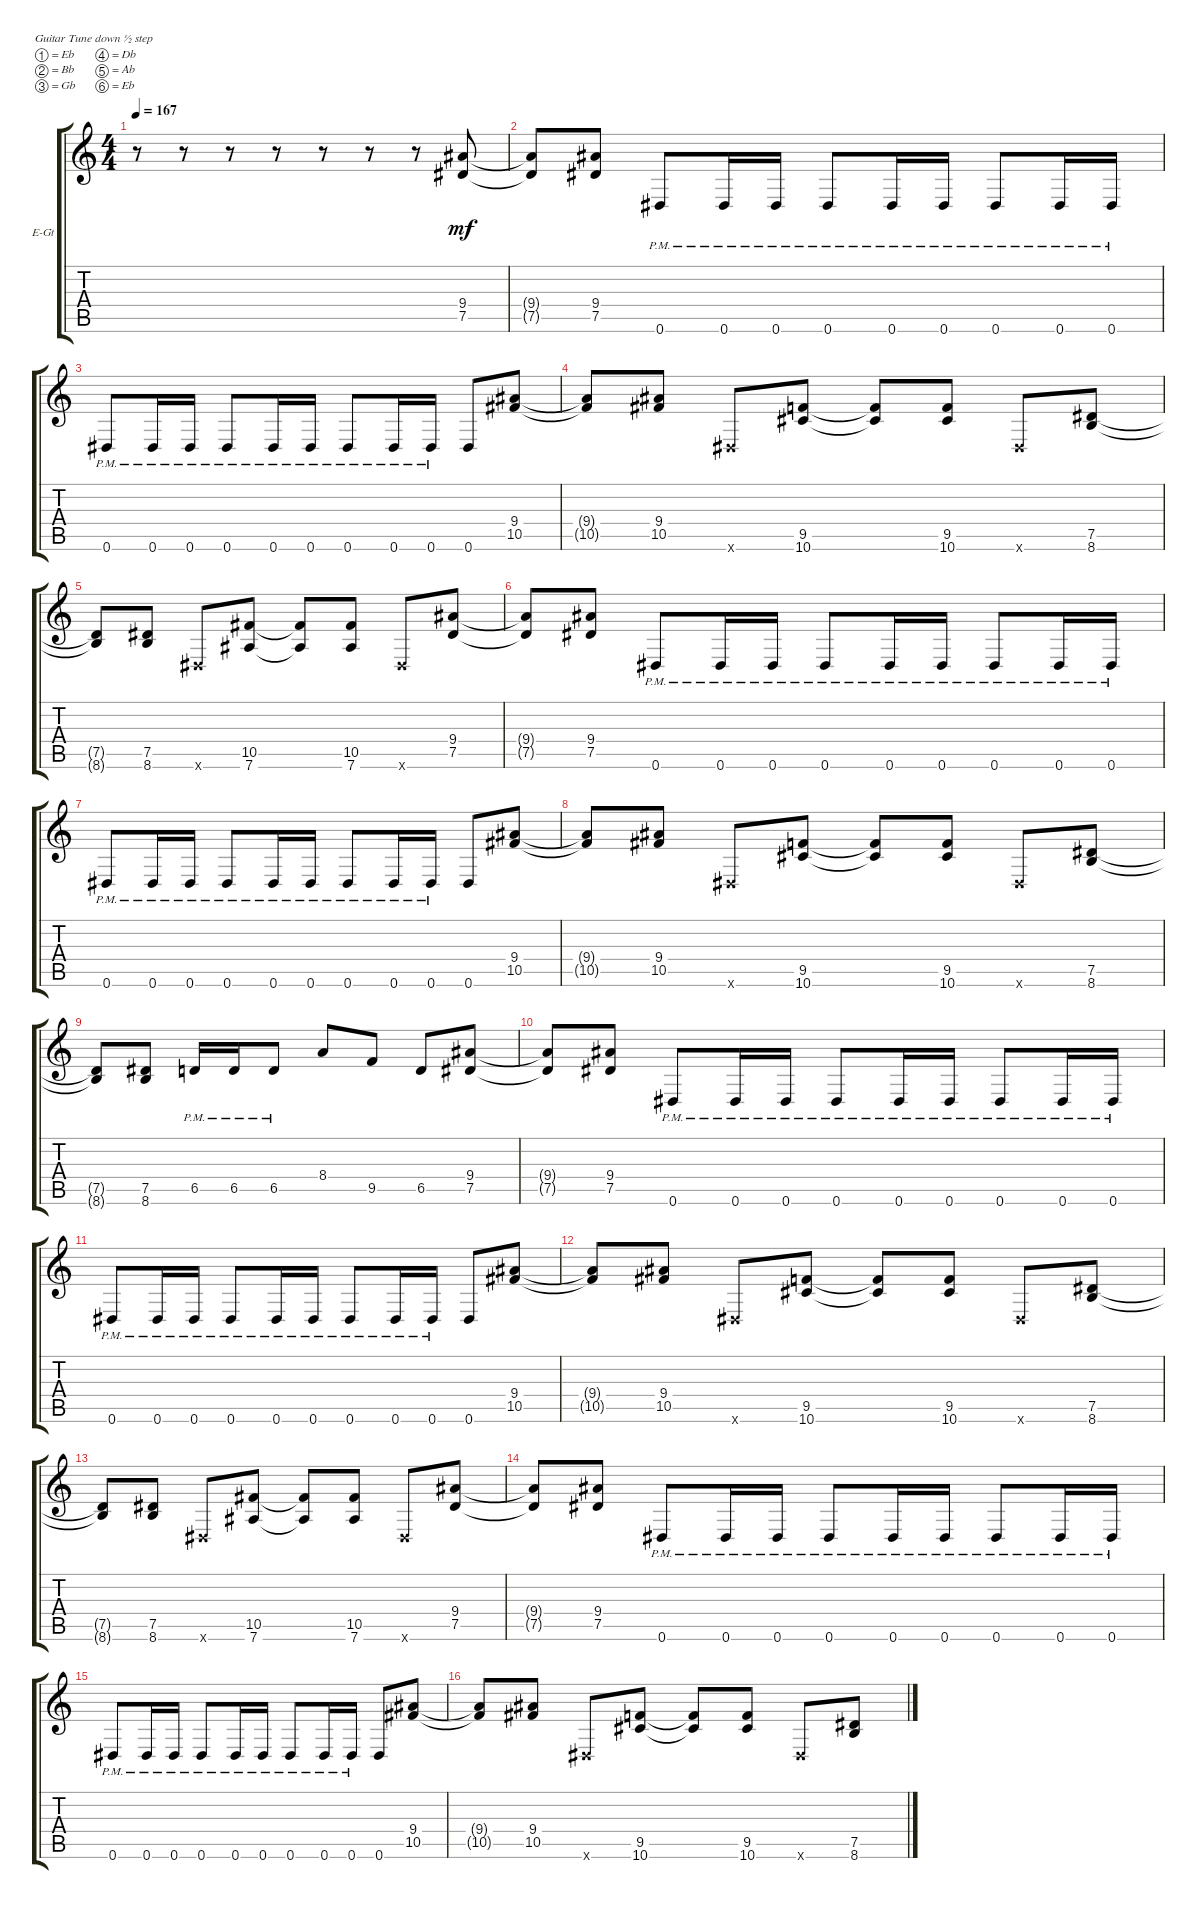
\bracketExtendMode groupsimilarinstruments
\firstSystemTrackNameOrientation horizontal
\otherSystemsTrackNameOrientation horizontal
\track ("right" "E-Gt") {instrument distortionguitar}
\staff {score tabs}
\tuning (Eb4 Bb3 Gb3 Db3 Ab2 Eb2)
\ts (4 4)
\tempo 167
\clef g2
\ks c
r.8{dy mf instrument distortionguitar} r.8 r.8 r.8 r.8 r.8 r.8 (7.5 9.4).8 |
(7.5{t} 9.4{t}).8 (7.5 9.4).8 0.6{pm}.8 0.6{pm}.16 0.6{pm}.16 0.6{pm}.8 0.6{pm}.16 0.6{pm}.16 0.6{pm}.8 0.6{pm}.16 0.6{pm}.16 |
0.6{pm}.8 0.6{pm}.16 0.6{pm}.16 0.6{pm}.8 0.6{pm}.16 0.6{pm}.16 0.6{pm}.8 0.6{pm}.16 0.6{pm}.16 0.6.8 (10.5 9.4).8 |
(10.5{t} 9.4{t}).8 (10.5 9.4).8 0.6{x}.8 (10.6 9.5).8 (10.6{t} 9.5{t}).8 (10.6 9.5).8 0.6{x}.8 (8.6 7.5).8 |
(8.6{t} 7.5{t}).8 (8.6 7.5).8 0.6{x}.8 (7.6 10.5).8 (7.6{t} 10.5{t}).8 (7.6 10.5).8 0.6{x}.8 (7.5 9.4).8 |
(7.5{t} 9.4{t}).8 (7.5 9.4).8 0.6{pm}.8 0.6{pm}.16 0.6{pm}.16 0.6{pm}.8 0.6{pm}.16 0.6{pm}.16 0.6{pm}.8 0.6{pm}.16 0.6{pm}.16 |
0.6{pm}.8 0.6{pm}.16 0.6{pm}.16 0.6{pm}.8 0.6{pm}.16 0.6{pm}.16 0.6{pm}.8 0.6{pm}.16 0.6{pm}.16 0.6.8 (10.5 9.4).8 |
(10.5{t} 9.4{t}).8 (10.5 9.4).8 0.6{x}.8 (10.6 9.5).8 (10.6{t} 9.5{t}).8 (10.6 9.5).8 0.6{x}.8 (8.6 7.5).8 |
(8.6{t} 7.5{t}).8 (8.6 7.5).8 6.5{pm}.16 6.5{pm}.16 6.5{pm}.8 8.4.8 9.5.8 6.5.8 (7.5 9.4).8 |
(7.5{t} 9.4{t}).8 (7.5 9.4).8 0.6{pm}.8 0.6{pm}.16 0.6{pm}.16 0.6{pm}.8 0.6{pm}.16 0.6{pm}.16 0.6{pm}.8 0.6{pm}.16 0.6{pm}.16 |
0.6{pm}.8 0.6{pm}.16 0.6{pm}.16 0.6{pm}.8 0.6{pm}.16 0.6{pm}.16 0.6{pm}.8 0.6{pm}.16 0.6{pm}.16 0.6.8 (10.5 9.4).8 |
(10.5{t} 9.4{t}).8 (10.5 9.4).8 0.6{x}.8 (10.6 9.5).8 (10.6{t} 9.5{t}).8 (10.6 9.5).8 0.6{x}.8 (8.6 7.5).8 |
(8.6{t} 7.5{t}).8 (8.6 7.5).8 0.6{x}.8 (7.6 10.5).8 (7.6{t} 10.5{t}).8 (7.6 10.5).8 0.6{x}.8 (7.5 9.4).8 |
(7.5{t} 9.4{t}).8 (7.5 9.4).8 0.6{pm}.8 0.6{pm}.16 0.6{pm}.16 0.6{pm}.8 0.6{pm}.16 0.6{pm}.16 0.6{pm}.8 0.6{pm}.16 0.6{pm}.16 |
0.6{pm}.8 0.6{pm}.16 0.6{pm}.16 0.6{pm}.8 0.6{pm}.16 0.6{pm}.16 0.6{pm}.8 0.6{pm}.16 0.6{pm}.16 0.6.8 (10.5 9.4).8 |
(10.5{t} 9.4{t}).8 (10.5 9.4).8 0.6{x}.8 (10.6 9.5).8 (10.6{t} 9.5{t}).8 (10.6 9.5).8 0.6{x}.8 (8.6 7.5).8
